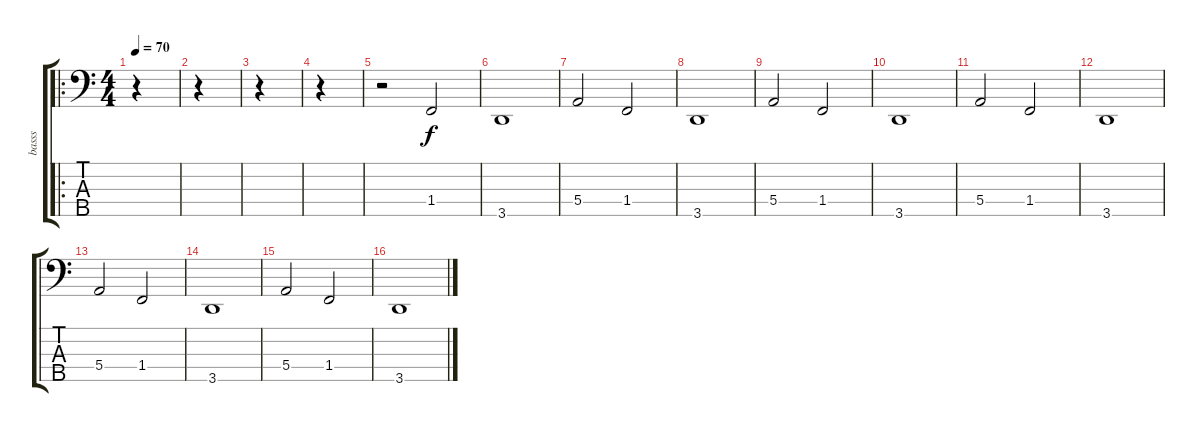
\track ("basss" "basss") {instrument electricbasspick}
\staff {score tabs}
\tuning (G2 D2 A1 E1 B0) {hide}
\ro
\ts (4 4)
\tempo 70
\clef f4
\ks c
r.4{dy f instrument electricbasspick} |
r.4 |
r.4 |
r.4 |
r.2 1.4.2 |
3.5.1 |
5.4.2 1.4.2 |
3.5.1 |
5.4.2 1.4.2 |
3.5.1 |
5.4.2 1.4.2 |
3.5.1 |
5.4.2 1.4.2 |
3.5.1 |
5.4.2 1.4.2 |
3.5.1
